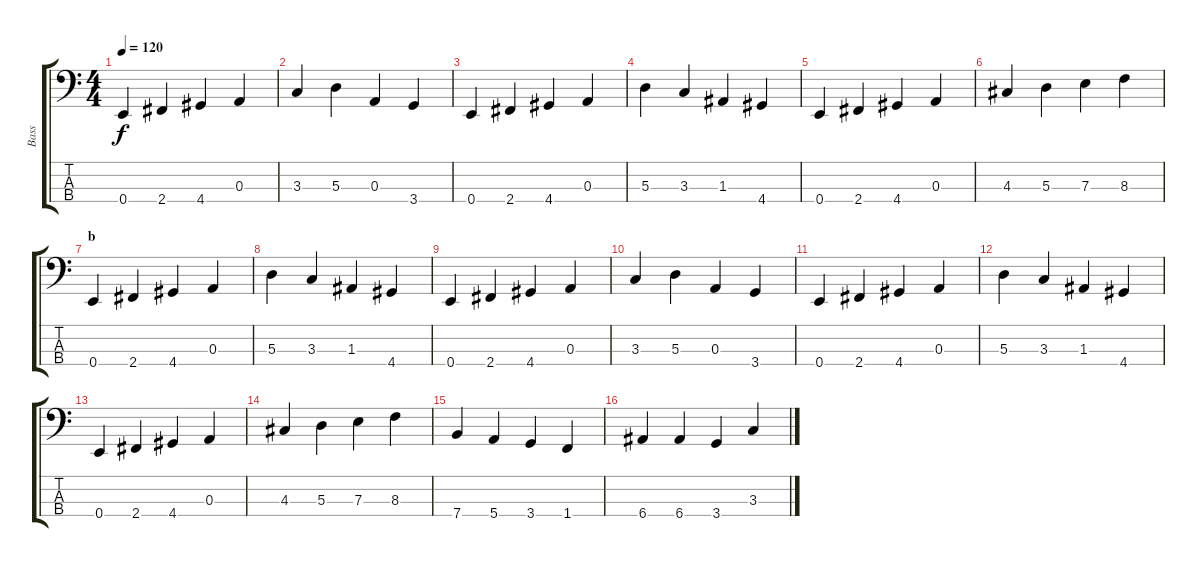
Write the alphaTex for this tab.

\track ("Bass" "Bass") {instrument acousticbass}
\staff {score tabs}
\tuning (G2 D2 A1 E1) {hide}
\ts (4 4)
\tempo 120
\clef f4
\ks c
0.4.4{dy f} 2.4.4 4.4.4 0.3.4 |
3.3.4 5.3.4 0.3.4 3.4.4 |
0.4.4 2.4.4 4.4.4 0.3.4 |
5.3.4 3.3.4 1.3.4 4.4.4 |
0.4.4 2.4.4 4.4.4 0.3.4 |
4.3.4 5.3.4 7.3.4 8.3.4 |
\section ("" "b")
0.4.4 2.4.4 4.4.4 0.3.4 |
5.3.4 3.3.4 1.3.4 4.4.4 |
0.4.4 2.4.4 4.4.4 0.3.4 |
3.3.4 5.3.4 0.3.4 3.4.4 |
0.4.4 2.4.4 4.4.4 0.3.4 |
5.3.4 3.3.4 1.3.4 4.4.4 |
0.4.4 2.4.4 4.4.4 0.3.4 |
4.3.4 5.3.4 7.3.4 8.3.4 |
7.4.4 5.4.4 3.4.4 1.4.4 |
6.4.4 6.4.4 3.4.4 3.3.4
